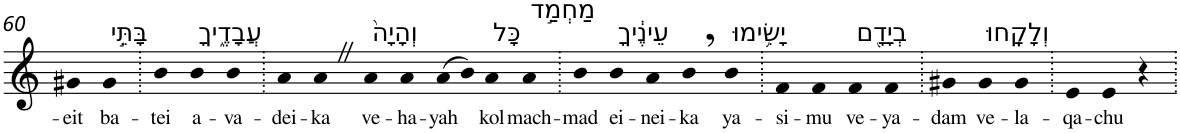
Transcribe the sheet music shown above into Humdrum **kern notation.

**kern	**text
*part1	*part1
*staff1	*staff1
*I"Piano	*
*I'Pno	*
!!LO:PB:g=z
*clefG2	*
*k[]	*
=60	=60
!	!LO:LY:b
4g#X	-eit
!LO:TX:a:t=בָּתֵּ֣י	!
!	!LO:LY:b
4g#	ba-
=61.	=61.
!	!LO:LY:b
4b	-tei
!LO:TX:a:t=עֲבָדֶ֑יךָ	!
!	!LO:LY:b
4b	a-
!	!LO:LY:b
4b	-va-
=62.	=62.
!	!LO:LY:b
4a	-dei-
!	!LO:LY:b
4aZ	-ka
!LO:TX:a:t=וְהָיָה֙	!
!	!LO:LY:b
4a	ve-
!	!LO:LY:b
4a	-ha-
!	!LO:LY:b
(>8a	-yah
8b)	.
!LO:TX:a:t=כָּל	!
!	!LO:LY:b
4a	kol
!LO:TX:a:t=מַחְמַ֣ד	!
!	!LO:LY:b
4a	mach-
=63.	=63.
!	!LO:LY:b
4b	-mad
!LO:TX:a:t=עֵינֶ֔יךָ	!
!	!LO:LY:b
4b	ei-
!	!LO:LY:b
4a	-nei-
!	!LO:LY:b
4b,	-ka
!LO:TX:a:t=יָשִׂ֥ימוּ	!
!	!LO:LY:b
4b	ya-
=64.	=64.
!	!LO:LY:b
4f	-si-
!	!LO:LY:b
4f	-mu
!LO:TX:a:t=בְיָדָ֖ם	!
!	!LO:LY:b
4f	ve-
!	!LO:LY:b
4f	-ya-
=65.	=65.
!	!LO:LY:b
4g#X	-dam
!LO:TX:a:t=וְלָקָֽחוּ	!
!	!LO:LY:b
4g#	ve-
!	!LO:LY:b
4g#	-la-
=66.	=66.
!	!LO:LY:b
4e	-qa-
!	!LO:LY:b
4e	-chu
4r	.
=.	=.
*-	*-
